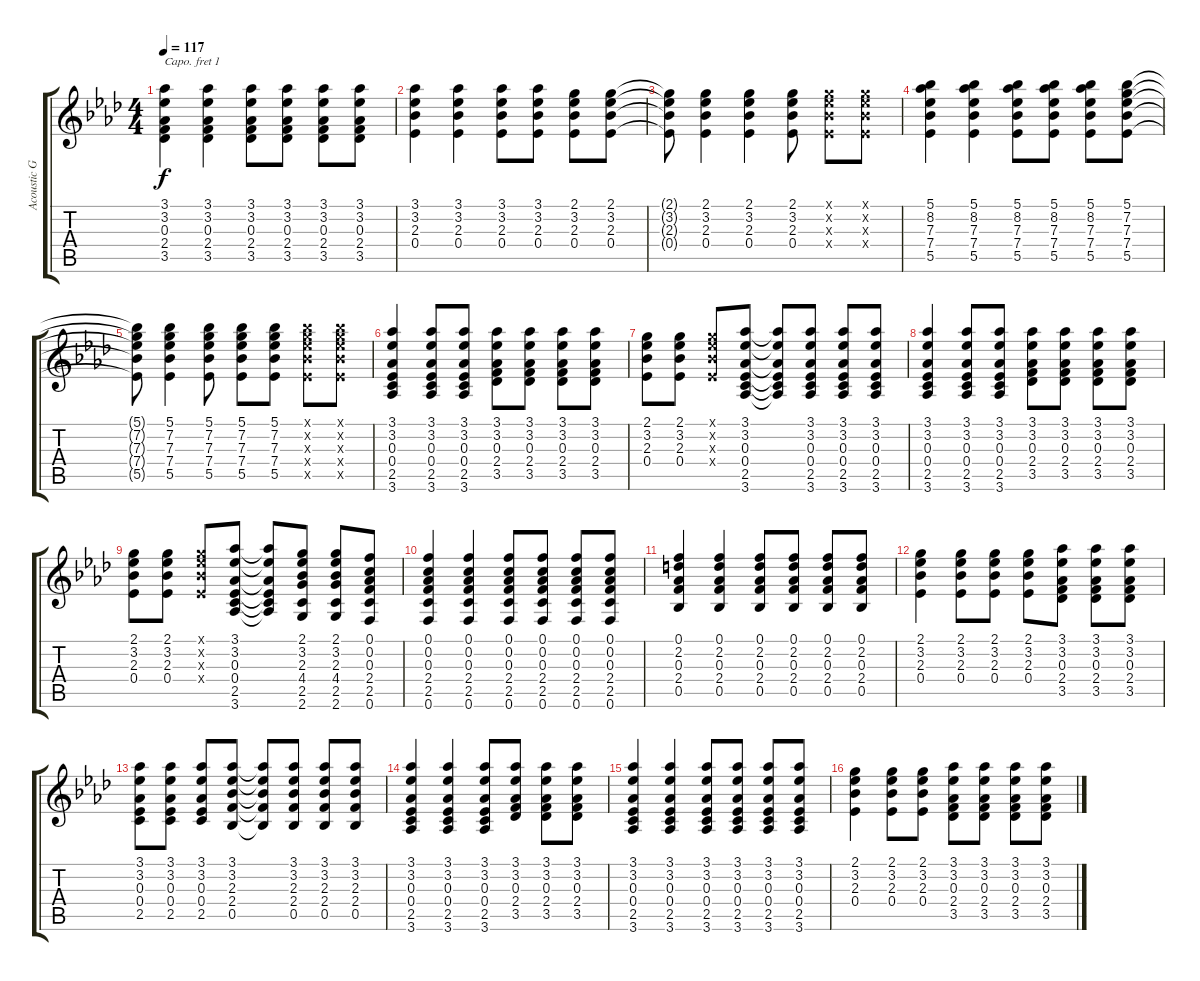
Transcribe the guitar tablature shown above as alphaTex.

\track ("Acoustic Guitar 1" "Acoustic G") {instrument acousticguitarsteel}
\staff {score tabs}
\capo 1
\tuning (E4 B3 G3 D3 A2 E2) {hide}
\ts (4 4)
\tempo 117
\clef g2
\ks ab
(3.1 3.2 0.3 2.4 3.5).4{dy f} (3.1 3.2 0.3 2.4 3.5).4 (3.1 3.2 0.3 2.4 3.5).8 (3.1 3.2 0.3 2.4 3.5).8 (3.1 3.2 0.3 2.4 3.5).8 (3.1 3.2 0.3 2.4 3.5).8 |
(3.1 3.2 2.3 0.4).4 (3.1 3.2 2.3 0.4).4 (3.1 3.2 2.3 0.4).8 (3.1 3.2 2.3 0.4).8 (2.1 3.2 2.3 0.4).8 (2.1 3.2 2.3 0.4).8 |
(2.1{t} 3.2{t} 2.3{t} 0.4{t}).8 (2.1 3.2 2.3 0.4).4 (2.1 3.2 2.3 0.4).4 (2.1 3.2 2.3 0.4).8 (2.1{x} 3.2{x} 2.3{x} 0.4{x}).8 (2.1{x} 3.2{x} 2.3{x} 0.4{x}).8 |
(5.1 8.2 7.3 7.4 5.5).4 (5.1 8.2 7.3 7.4 5.5).4 (5.1 8.2 7.3 7.4 5.5).8 (5.1 8.2 7.3 7.4 5.5).8 (5.1 8.2 7.3 7.4 5.5).8 (5.1 7.2 7.3 7.4 5.5).8 |
(5.1{t} 7.2{t} 7.3{t} 7.4{t} 5.5{t}).8 (5.1 7.2 7.3 7.4 5.5).4 (5.1 7.2 7.3 7.4 5.5).8 (5.1 7.2 7.3 7.4 5.5).8 (5.1 7.2 7.3 7.4 5.5).8 (5.1{x} 7.2{x} 7.3{x} 7.4{x} 5.5{x}).8 (5.1{x} 7.2{x} 7.3{x} 7.4{x} 5.5{x}).8 |
(3.1 3.2 0.3 0.4 2.5 3.6).4 (3.1 3.2 0.3 0.4 2.5 3.6).8 (3.1 3.2 0.3 0.4 2.5 3.6).8 (3.1 3.2 0.3 2.4 3.5).8 (3.1 3.2 0.3 2.4 3.5).8 (3.1 3.2 0.3 2.4 3.5).8 (3.1 3.2 0.3 2.4 3.5).8 |
(2.1 3.2 2.3 0.4).8 (2.1 3.2 2.3 0.4).8 (2.1{x} 3.2{x} 2.3{x} 0.4{x}).8 (3.1 3.2 0.3 0.4 2.5 3.6).8 (3.1{t} 3.2{t} 0.3{t} 0.4{t} 2.5{t} 3.6{t}).8 (3.1 3.2 0.3 0.4 2.5 3.6).8 (3.1 3.2 0.3 0.4 2.5 3.6).8 (3.1 3.2 0.3 0.4 2.5 3.6).8 |
(3.1 3.2 0.3 0.4 2.5 3.6).4 (3.1 3.2 0.3 0.4 2.5 3.6).8 (3.1 3.2 0.3 0.4 2.5 3.6).8 (3.1 3.2 0.3 2.4 3.5).8 (3.1 3.2 0.3 2.4 3.5).8 (3.1 3.2 0.3 2.4 3.5).8 (3.1 3.2 0.3 2.4 3.5).8 |
(2.1 3.2 2.3 0.4).8 (2.1 3.2 2.3 0.4).8 (2.1{x} 3.2{x} 2.3{x} 0.4{x}).8 (3.1 3.2 0.3 0.4 2.5 3.6).8 (3.1{t} 3.2{t} 0.3{t} 0.4{t} 2.5{t} 3.6{t}).8 (2.1 3.2 2.3 4.4 2.5 2.6).8 (2.1 3.2 2.3 4.4 2.5 2.6).8 (0.1 0.2 0.3 2.4 2.5 0.6).8 |
(0.1 0.2 0.3 2.4 2.5 0.6).4 (0.1 0.2 0.3 2.4 2.5 0.6).4 (0.1 0.2 0.3 2.4 2.5 0.6).8 (0.1 0.2 0.3 2.4 2.5 0.6).8 (0.1 0.2 0.3 2.4 2.5 0.6).8 (0.1 0.2 0.3 2.4 2.5 0.6).8 |
(0.1 2.2 0.3 2.4 0.5).4 (0.1 2.2 0.3 2.4 0.5).4 (0.1 2.2 0.3 2.4 0.5).8 (0.1 2.2 0.3 2.4 0.5).8 (0.1 2.2 0.3 2.4 0.5).8 (0.1 2.2 0.3 2.4 0.5).8 |
(2.1 3.2 2.3 0.4).4 (2.1 3.2 2.3 0.4).8 (2.1 3.2 2.3 0.4).8 (2.1 3.2 2.3 0.4).8 (3.1 3.2 0.3 2.4 3.5).8 (3.1 3.2 0.3 2.4 3.5).8 (3.1 3.2 0.3 2.4 3.5).8 |
(3.1 3.2 0.3 0.4 2.5).8 (3.1 3.2 0.3 0.4 2.5).8 (3.1 3.2 0.3 0.4 2.5).8 (3.1 3.2 2.3 2.4 0.5).8 (3.1{t} 3.2{t} 2.3{t} 2.4{t} 0.5{t}).8 (3.1 3.2 2.3 2.4 0.5).8 (3.1 3.2 2.3 2.4 0.5).8 (3.1 3.2 2.3 2.4 0.5).8 |
(3.1 3.2 0.3 0.4 2.5 3.6).4 (3.1 3.2 0.3 0.4 2.5 3.6).4 (3.1 3.2 0.3 0.4 2.5 3.6).8 (3.1 3.2 0.3 2.4 3.5).8 (3.1 3.2 0.3 2.4 3.5).8 (3.1 3.2 0.3 2.4 3.5).8 |
(3.1 3.2 0.3 0.4 2.5 3.6).4 (3.1 3.2 0.3 0.4 2.5 3.6).4 (3.1 3.2 0.3 0.4 2.5 3.6).8 (3.1 3.2 0.3 0.4 2.5 3.6).8 (3.1 3.2 0.3 0.4 2.5 3.6).8 (3.1 3.2 0.3 0.4 2.5 3.6).8 |
(2.1 3.2 2.3 0.4).4 (2.1 3.2 2.3 0.4).8 (2.1 3.2 2.3 0.4).8 (3.1 3.2 0.3 2.4 3.5).8 (3.1 3.2 0.3 2.4 3.5).8 (3.1 3.2 0.3 2.4 3.5).8 (3.1 3.2 0.3 2.4 3.5).8
